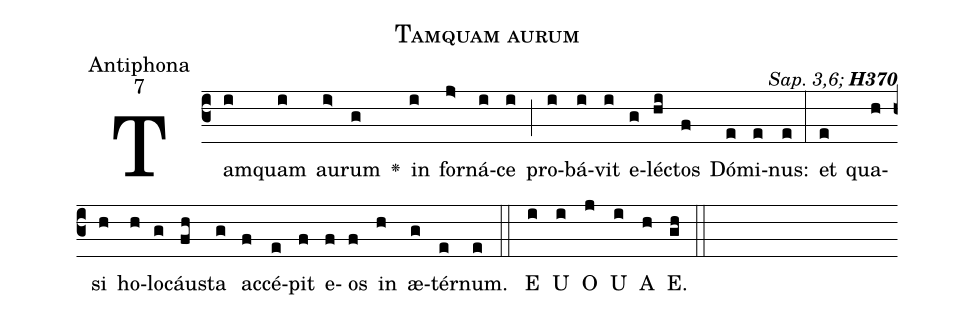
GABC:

name:Tamquam aurum;
office-part:Antiphona;
mode:7;
commentary:{\itshape\mdseries Sap.\ 3,6;\/} {\bfseries H370};
%%
(c3)Tam(i)quam(i) au(i>)rum(g) <v>\greheightstar</v>() in(i) for(j>)ná(i)ce(i) (;) pro(i)bá(i)vit(i) e(g)lé(hi)ctos(f) Dó(e)mi(e)nus:(e) (:) et(e) qua(h)si(h) ho(h)lo(g)cáu(fh)sta(g) ac(f)cé(e)pit(f) e(f)os(f) in(h) æ(g)tér(e)num.(e) (::)
<eu> E(i) U(i) O(j) U(i) A(h) E.(gh) </eu> (::)
